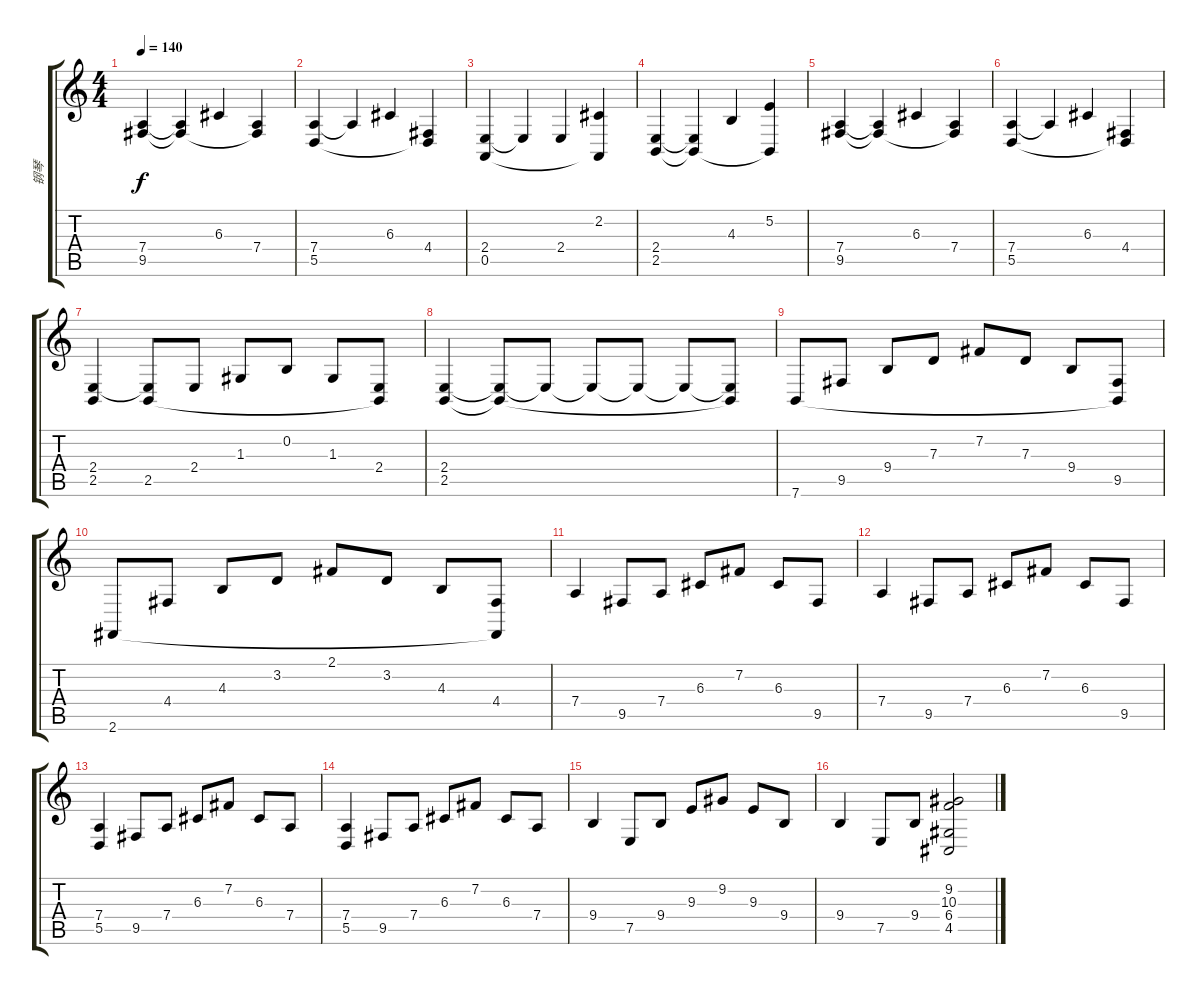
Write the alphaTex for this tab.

\track ("钢琴" "钢琴") {instrument acousticgrandpiano}
\staff {score tabs}
\tuning (E4 B3 G3 D3 A2 E2) {hide}
\ts (4 4)
\tempo 140
\clef g2
\ks c
(7.4 9.5).4{dy f} (7.4{t} 9.5{t}).4 6.3.4 (7.4 9.5{t}).4 |
(7.4 5.5).4 7.4{t}.4 6.3.4 (4.4 5.5{t}).4 |
(2.4 0.5).4 2.4{t}.4 2.4.4 (2.2 0.5{t}).4 |
(2.4 2.5).4 (2.4{t} 2.5{t}).4 4.3.4 (5.2 2.5{t}).4 |
(7.4 9.5).4 (7.4{t} 9.5{t}).4 6.3.4 (7.4 9.5{t}).4 |
(7.4 5.5).4 7.4{t}.4 6.3.4 (4.4 5.5{t}).4 |
(2.4 2.5).4 (2.4{t} 2.5).8 2.4.8 1.3.8 0.2.8 1.3.8 (2.4 2.5{t}).8 |
(2.4 2.5).4 (2.4{t} 2.5{t}).8 2.4{t}.8 2.4{t}.8 2.4{t}.8 2.4{t}.8 (2.4{t} 2.5{t}).8 |
7.6.8 9.5.8 9.4.8 7.3.8 7.2.8 7.3.8 9.4.8 (9.5 7.6{t}).8 |
2.6.8 4.4.8 4.3.8 3.2.8 2.1.8 3.2.8 4.3.8 (4.4 2.6{t}).8 |
7.4.4 9.5.8 7.4.8 6.3.8 7.2.8 6.3.8 9.5.8 |
7.4.4 9.5.8 7.4.8 6.3.8 7.2.8 6.3.8 9.5.8 |
(7.4 5.5).4 9.5.8 7.4.8 6.3.8 7.2.8 6.3.8 7.4.8 |
(7.4 5.5).4 9.5.8 7.4.8 6.3.8 7.2.8 6.3.8 7.4.8 |
9.4.4 7.5.8 9.4.8 9.3.8 9.2.8 9.3.8 9.4.8 |
9.4.4 7.5.8 9.4.8 (9.2 10.3 6.4 4.5).2
